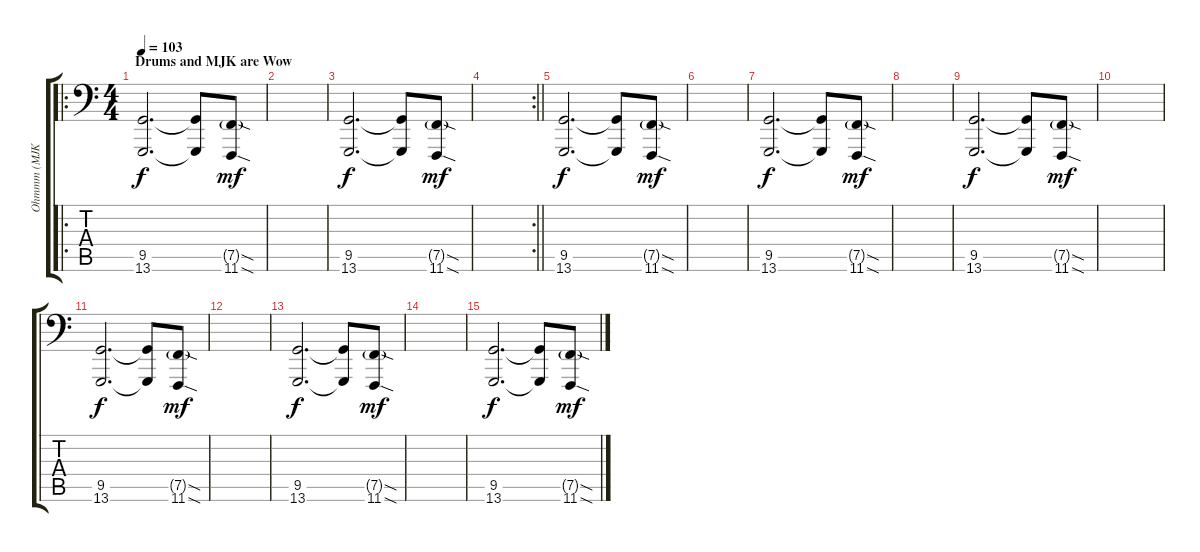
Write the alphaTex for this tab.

\track ("Ohmmm (MJK)" "Ohmmm (MJK") {instrument recorder}
\staff {score tabs}
\tuning (E4 B3 G3 D3 Bb1 Gb0) {hide}
\ro
\ts (4 4)
\section ("" "Drums and MJK are Wow")
\tempo 103
\clef f4
\ks c
(9.5 13.6).2{d dy f} (9.5{t} 13.6{t}).8 (7.5{sod g} 11.6{sod}).8{dy mf} |
|
(9.5 13.6).2{d dy f} (9.5{t} 13.6{t}).8 (7.5{sod g} 11.6{sod}).8{dy mf} |
\rc 2
\barLineRight lightlight
|
(9.5 13.6).2{d dy f} (9.5{t} 13.6{t}).8 (7.5{sod g} 11.6{sod}).8{dy mf} |
|
(9.5 13.6).2{d dy f} (9.5{t} 13.6{t}).8 (7.5{sod g} 11.6{sod}).8{dy mf} |
|
(9.5 13.6).2{d dy f} (9.5{t} 13.6{t}).8 (7.5{sod g} 11.6{sod}).8{dy mf} |
|
(9.5 13.6).2{d dy f} (9.5{t} 13.6{t}).8 (7.5{sod g} 11.6{sod}).8{dy mf} |
|
(9.5 13.6).2{d dy f} (9.5{t} 13.6{t}).8 (7.5{sod g} 11.6{sod}).8{dy mf} |
|
(9.5 13.6).2{d dy f} (9.5{t} 13.6{t}).8 (7.5{sod g} 11.6{sod}).8{dy mf}
